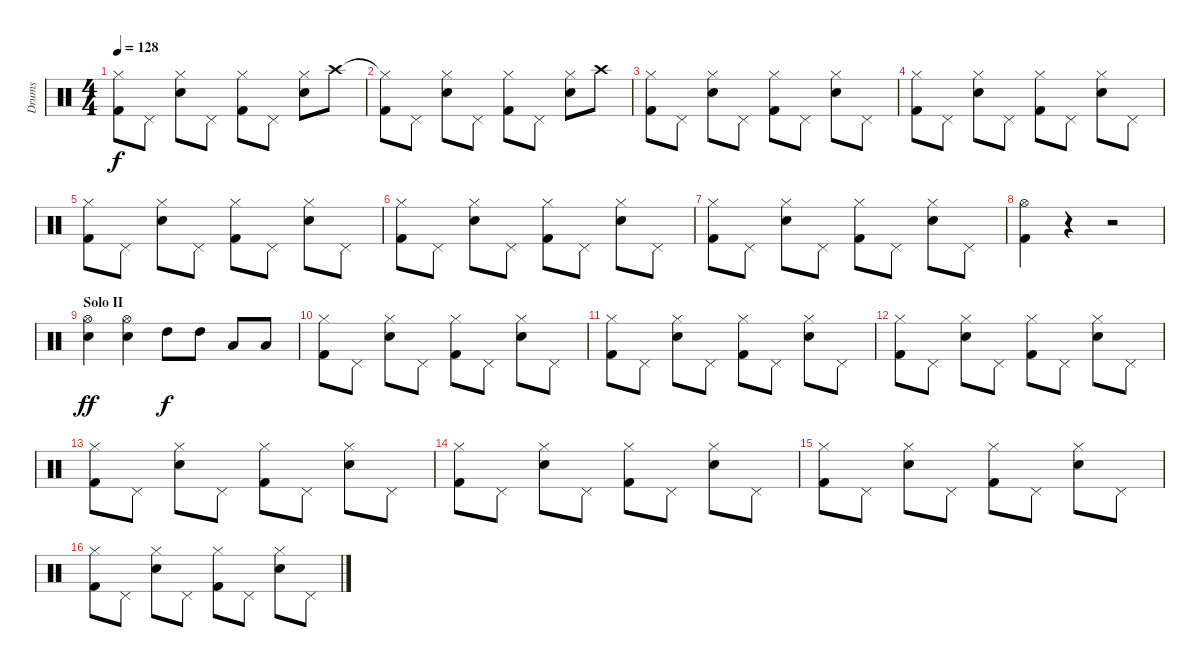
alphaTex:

\track ("Drums" "Drums") {instrument percussion}
\staff {score}
\articulation defaults
\ts (4 4)
\tempo 128
\clef neutral
\ks c
("Hi-Hat (closed)"{t} "Kick (hit) 2").8{dy f} "Pedal Hi-Hat (hit)".8 ("Hi-Hat (closed)" "Electric Snare (hit)").8 "Pedal Hi-Hat (hit)".8 ("Hi-Hat (closed)" "Kick (hit) 2").8 "Pedal Hi-Hat (hit)".8 ("Hi-Hat (closed)" "Electric Snare (hit)").8 "Crash high (hit)".8 |
("Hi-Hat (closed)"{t} "Kick (hit) 2").8 "Pedal Hi-Hat (hit)".8 ("Hi-Hat (closed)" "Electric Snare (hit)").8 "Pedal Hi-Hat (hit)".8 ("Hi-Hat (closed)" "Kick (hit) 2").8 "Pedal Hi-Hat (hit)".8 ("Hi-Hat (closed)" "Electric Snare (hit)").8 "Crash high (hit)".8 |
("Hi-Hat (closed)" "Kick (hit) 2").8 "Pedal Hi-Hat (hit)".8 ("Hi-Hat (closed)" "Electric Snare (hit)").8 "Pedal Hi-Hat (hit)".8 ("Hi-Hat (closed)" "Kick (hit) 2").8 "Pedal Hi-Hat (hit)".8 ("Hi-Hat (closed)" "Electric Snare (hit)").8 "Pedal Hi-Hat (hit)".8 |
("Hi-Hat (closed)" "Kick (hit) 2").8 "Pedal Hi-Hat (hit)".8 ("Hi-Hat (closed)" "Electric Snare (hit)").8 "Pedal Hi-Hat (hit)".8 ("Hi-Hat (closed)" "Kick (hit) 2").8 "Pedal Hi-Hat (hit)".8 ("Hi-Hat (closed)" "Electric Snare (hit)").8 "Pedal Hi-Hat (hit)".8 |
("Hi-Hat (closed)" "Kick (hit) 2").8 "Pedal Hi-Hat (hit)".8 ("Hi-Hat (closed)" "Electric Snare (hit)").8 "Pedal Hi-Hat (hit)".8 ("Hi-Hat (closed)" "Kick (hit) 2").8 "Pedal Hi-Hat (hit)".8 ("Hi-Hat (closed)" "Electric Snare (hit)").8 "Pedal Hi-Hat (hit)".8 |
("Hi-Hat (closed)" "Kick (hit) 2").8 "Pedal Hi-Hat (hit)".8 ("Hi-Hat (closed)" "Electric Snare (hit)").8 "Pedal Hi-Hat (hit)".8 ("Hi-Hat (closed)" "Kick (hit) 2").8 "Pedal Hi-Hat (hit)".8 ("Hi-Hat (closed)" "Electric Snare (hit)").8 "Pedal Hi-Hat (hit)".8 |
("Hi-Hat (closed)" "Kick (hit) 2").8 "Pedal Hi-Hat (hit)".8 ("Hi-Hat (closed)" "Electric Snare (hit)").8 "Pedal Hi-Hat (hit)".8 ("Hi-Hat (closed)" "Kick (hit) 2").8 "Pedal Hi-Hat (hit)".8 ("Hi-Hat (closed)" "Electric Snare (hit)").8 "Pedal Hi-Hat (hit)".8 |
("Hi-Hat (open)" "Kick (hit) 2").4 r.4 r.2 |
\section ("" "Solo II")
("Hi-Hat (open)" "Snare (hit) 2").4{dy ff} ("Hi-Hat (open)" "Snare (hit) 2").4 "High Tom (hit)".8{dy f} "High Tom (hit)".8 "Low Tom (hit)".8 "Low Tom (hit)".8 |
("Hi-Hat (closed)" "Kick (hit) 2").8 "Pedal Hi-Hat (hit)".8 ("Hi-Hat (closed)" "Electric Snare (hit)").8 "Pedal Hi-Hat (hit)".8 ("Hi-Hat (closed)" "Kick (hit) 2").8 "Pedal Hi-Hat (hit)".8 ("Hi-Hat (closed)" "Electric Snare (hit)").8 "Pedal Hi-Hat (hit)".8 |
("Hi-Hat (closed)" "Kick (hit) 2").8 "Pedal Hi-Hat (hit)".8 ("Hi-Hat (closed)" "Electric Snare (hit)").8 "Pedal Hi-Hat (hit)".8 ("Hi-Hat (closed)" "Kick (hit) 2").8 "Pedal Hi-Hat (hit)".8 ("Hi-Hat (closed)" "Electric Snare (hit)").8 "Pedal Hi-Hat (hit)".8 |
("Hi-Hat (closed)" "Kick (hit) 2").8 "Pedal Hi-Hat (hit)".8 ("Hi-Hat (closed)" "Electric Snare (hit)").8 "Pedal Hi-Hat (hit)".8 ("Hi-Hat (closed)" "Kick (hit) 2").8 "Pedal Hi-Hat (hit)".8 ("Hi-Hat (closed)" "Electric Snare (hit)").8 "Pedal Hi-Hat (hit)".8 |
("Hi-Hat (closed)" "Kick (hit) 2").8 "Pedal Hi-Hat (hit)".8 ("Hi-Hat (closed)" "Electric Snare (hit)").8 "Pedal Hi-Hat (hit)".8 ("Hi-Hat (closed)" "Kick (hit) 2").8 "Pedal Hi-Hat (hit)".8 ("Hi-Hat (closed)" "Electric Snare (hit)").8 "Pedal Hi-Hat (hit)".8 |
("Hi-Hat (closed)" "Kick (hit) 2").8 "Pedal Hi-Hat (hit)".8 ("Hi-Hat (closed)" "Electric Snare (hit)").8 "Pedal Hi-Hat (hit)".8 ("Hi-Hat (closed)" "Kick (hit) 2").8 "Pedal Hi-Hat (hit)".8 ("Hi-Hat (closed)" "Electric Snare (hit)").8 "Pedal Hi-Hat (hit)".8 |
("Hi-Hat (closed)" "Kick (hit) 2").8 "Pedal Hi-Hat (hit)".8 ("Hi-Hat (closed)" "Electric Snare (hit)").8 "Pedal Hi-Hat (hit)".8 ("Hi-Hat (closed)" "Kick (hit) 2").8 "Pedal Hi-Hat (hit)".8 ("Hi-Hat (closed)" "Electric Snare (hit)").8 "Pedal Hi-Hat (hit)".8 |
("Hi-Hat (closed)" "Kick (hit) 2").8 "Pedal Hi-Hat (hit)".8 ("Hi-Hat (closed)" "Electric Snare (hit)").8 "Pedal Hi-Hat (hit)".8 ("Hi-Hat (closed)" "Kick (hit) 2").8 "Pedal Hi-Hat (hit)".8 ("Hi-Hat (closed)" "Electric Snare (hit)").8 "Pedal Hi-Hat (hit)".8
